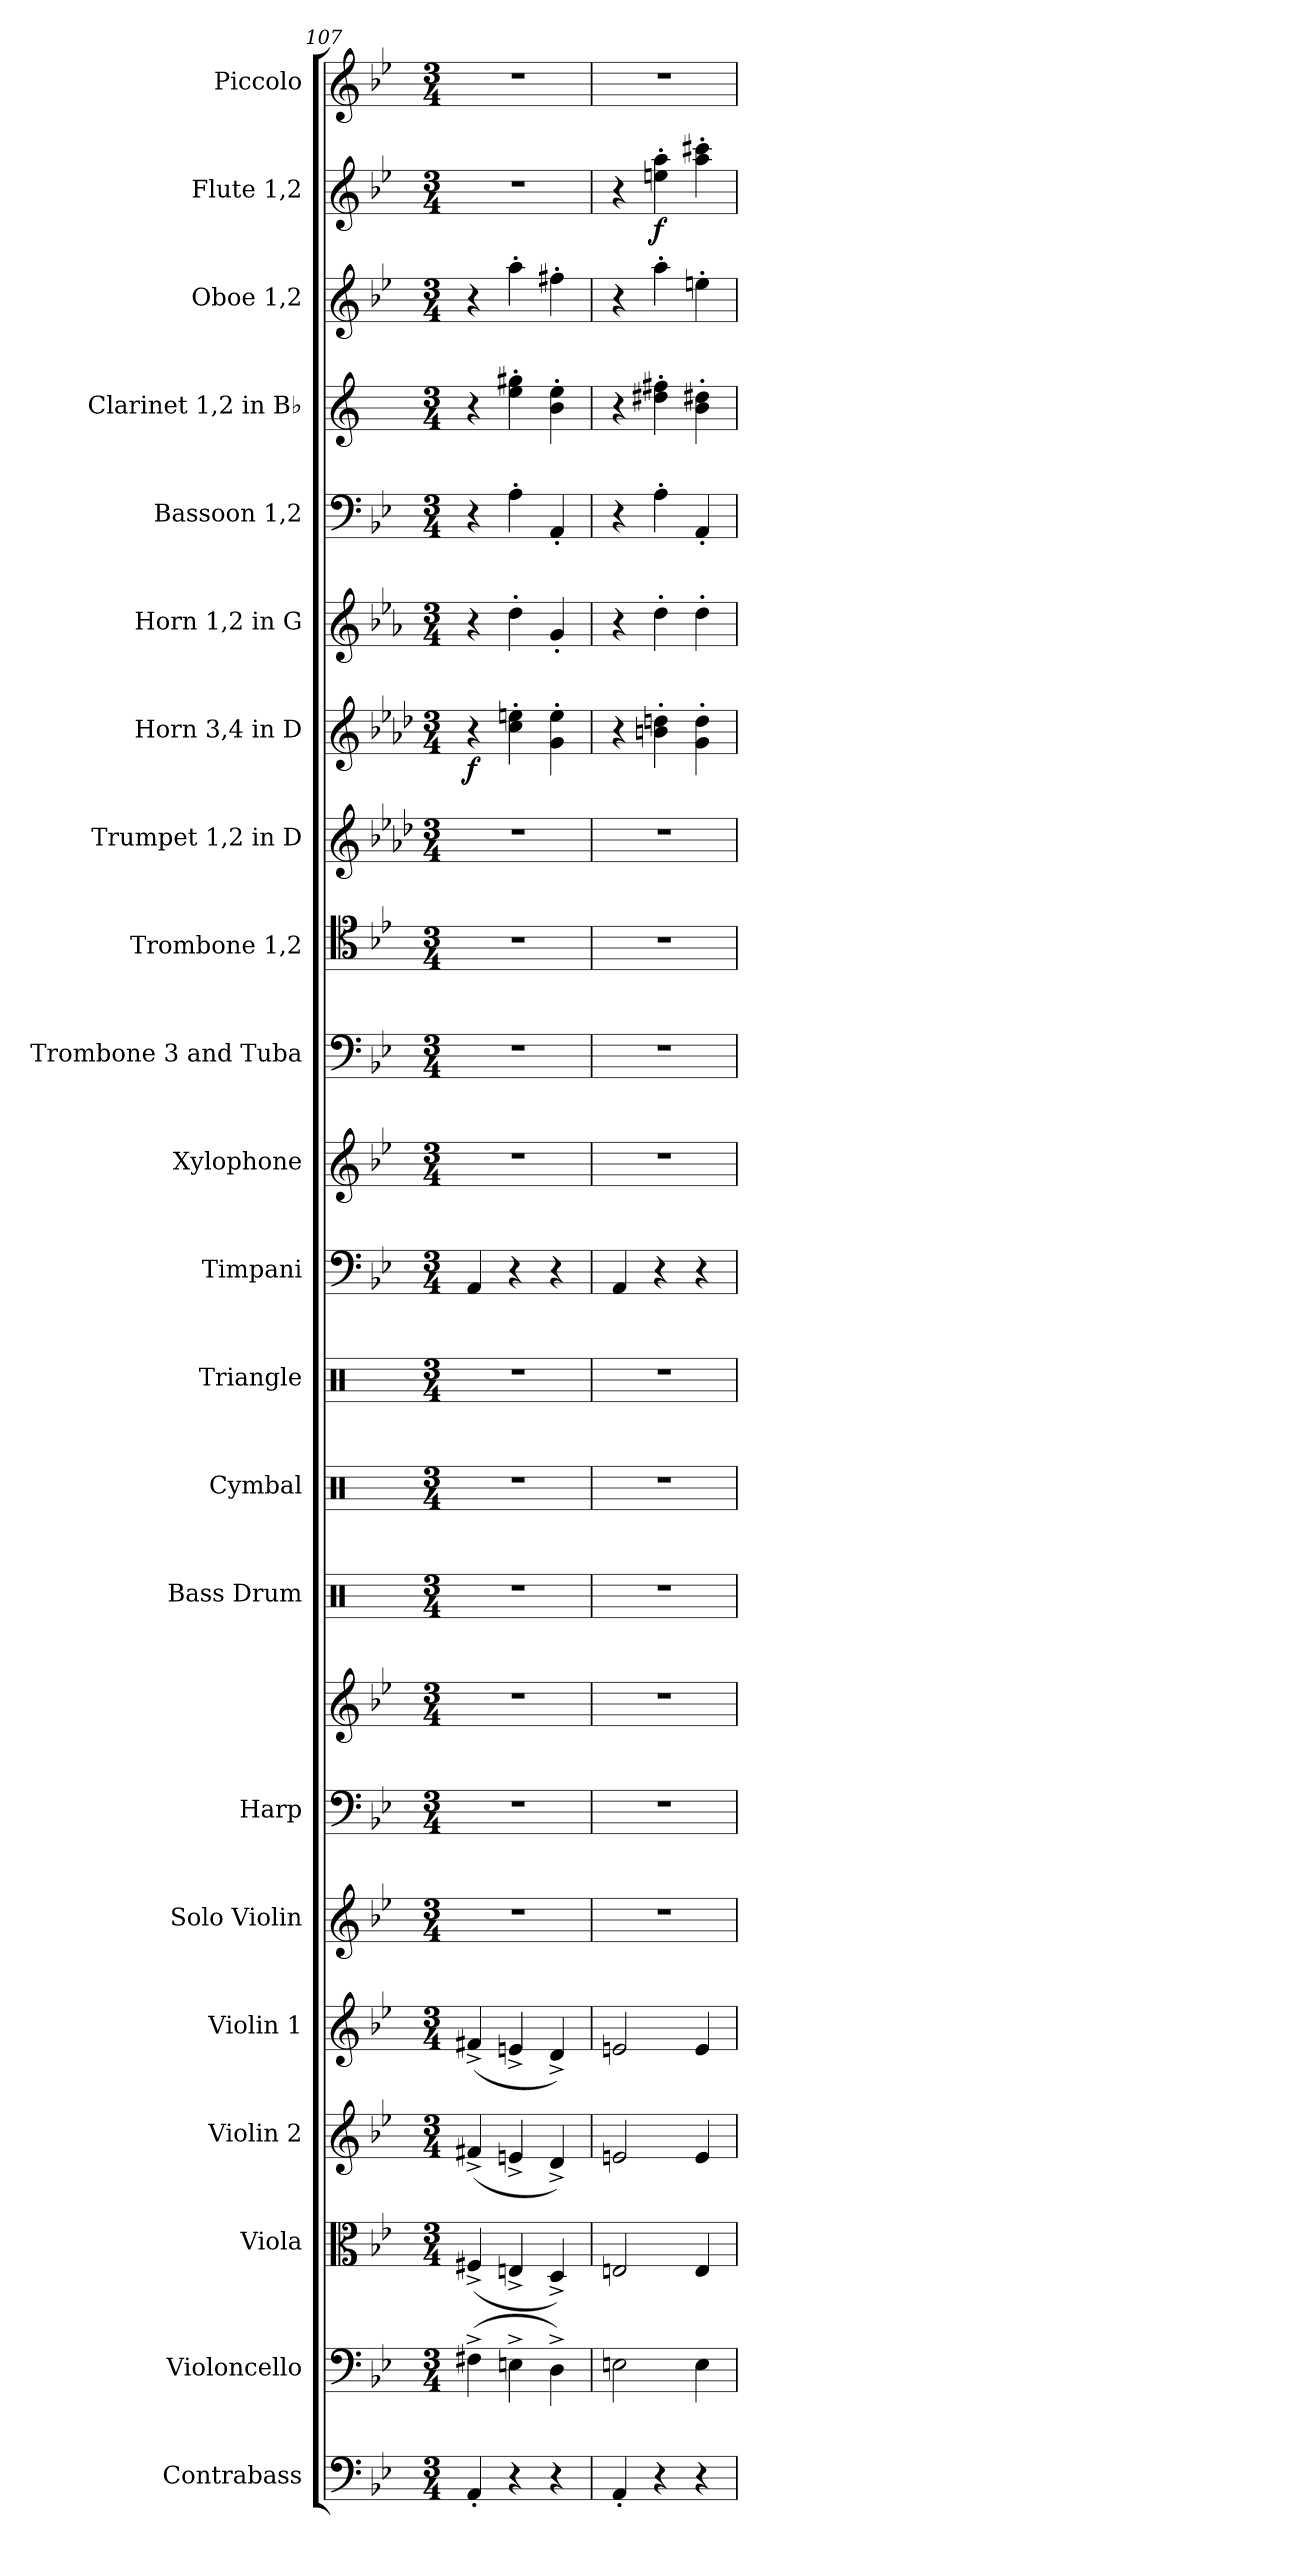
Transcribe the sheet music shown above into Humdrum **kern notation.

**kern	**kern	**kern	**kern	**kern	**kern	**kern	**kern	**kern	**kern	**kern	**kern	**kern	**kern	**kern	**kern	**kern	**dynam	**kern	**kern	**kern	**kern	**kern	**dynam	**kern
*part22	*part21	*part20	*part19	*part18	*part17	*part16	*part16	*part15	*part14	*part13	*part12	*part11	*part10	*part9	*part8	*part7	*part7	*part6	*part5	*part4	*part3	*part2	*part2	*part1
*staff23	*staff22	*staff21	*staff20	*staff19	*staff18	*staff17	*staff16	*staff15	*staff14	*staff13	*staff12	*staff11	*staff10	*staff9	*staff8	*staff7	*staff7	*staff6	*staff5	*staff4	*staff3	*staff2	*staff2	*staff1
*I"Contrabass	*I"Violoncello	*I"Viola	*I"Violin 2	*I"Violin 1	*I"Solo Violin	*I"Harp	*	*I"Bass Drum	*I"Cymbal	*I"Triangle	*I"Timpani	*I"Xylophone	*I"Trombone 3 and Tuba	*I"Trombone 1,2	*I"Trumpet 1,2 in D	*I"Horn 3,4 in D	*	*I"Horn 1,2 in G	*I"Bassoon 1,2	*I"Clarinet 1,2 in B♭	*I"Oboe 1,2	*I"Flute 1,2	*	*I"Piccolo
*I'Cb.	*I'Vc.	*I'Vla.	*I'Vln. 2	*I'Vln. 1	*I'Solo Vln.	*I'Hrp.	*	*I'B.D	*I'Cym.	*I'Trgl.	*I'Timp.	*I'Xyl.	*I'Tbn. 3 and Tba.	*I'Tbn. 1,2	*I'Tpt. 1,2 in D	*I'Hn. 3,4 in D	*	*I'Hn. 1,2 in G	*I'Bsn. 1,2	*I'Cl. 1,2 in B♭	*I'Ob. 1,2	*I'Fl. 1,2	*	*I'Picc.
*clefF4	*clefF4	*clefC3	*clefG2	*clefG2	*clefG2	*clefF4	*clefG2	*clefX	*clefX	*clefX	*clefF4	*clefG2	*clefF4	*clefC4	*clefG2	*clefG2	*	*clefG2	*clefF4	*clefG2	*clefG2	*clefG2	*	*clefG2
*ITrd7c12	*	*	*	*	*	*	*	*	*	*	*	*ITrd-7c-12	*	*	*ITrd-1c-2	*ITrd6c10	*	*ITrd3c5	*	*ITrd1c2	*	*	*	*ITrd-7c-12
*k[b-e-]	*k[b-e-]	*k[b-e-]	*k[b-e-]	*k[b-e-]	*k[b-e-]	*k[b-e-]	*k[b-e-]	*k[]	*k[]	*k[]	*k[b-e-]	*k[b-e-]	*k[b-e-]	*k[b-e-]	*k[b-e-]	*k[b-e-]	*	*k[b-e-]	*k[b-e-]	*k[b-e-]	*k[b-e-]	*k[b-e-]	*	*k[b-e-]
*M3/4	*M3/4	*M3/4	*M3/4	*M3/4	*M3/4	*M3/4	*M3/4	*M3/4	*M3/4	*M3/4	*M3/4	*M3/4	*M3/4	*M3/4	*M3/4	*M3/4	*	*M3/4	*M3/4	*M3/4	*M3/4	*M3/4	*	*M3/4
=107	=107	=107	=107	=107	=107	=107	=107	=107	=107	=107	=107	=107	=107	=107	=107	=107	=107	=107	=107	=107	=107	=107	=107	=107
!	!	!	!	!	!	!	!	!	!	!	!	!	!	!	!	!	!LO:DY:b	!	!	!	!	!	!	!
4AAA'/	(>4F#X^\	(<4F#X^/	(<4f#X^/	(<4f#X^/	2.r	2.r	2.r	2.r	2.r	2.r	4AA/	2.r	2.r	2.r	2.r	4r	f	4r	4r	4r	4r	2.r	.	2.r
4r	4En^\	4En^/	4en^/	4en^/	.	.	.	.	.	.	4r	.	.	.	.	4d\' 4f#X\'	.	4a'\	4A'\	4dd\' 4ff#X\'	4aa'\	.	.	.
4r	4D^\)	4D^/)	4d^/)	4d^/)	.	.	.	.	.	.	4r	.	.	.	.	4A\' 4f#\'	.	4d'/	4AA'/	4a\' 4dd\'	4ff#X'\	.	.	.
=108	=108	=108	=108	=108	=108	=108	=108	=108	=108	=108	=108	=108	=108	=108	=108	=108	=108	=108	=108	=108	=108	=108	=108	=108
4AAA'/	2En\	2En/	2en/	2en/	2.r	2.r	2.r	2.r	2.r	2.r	4AA/	2.r	2.r	2.r	2.r	4r	.	4r	4r	4r	4r	4r	.	2.r
!	!	!	!	!	!	!	!	!	!	!	!	!	!	!	!	!	!	!	!	!	!	!	!LO:DY:b	!
4r	.	.	.	.	.	.	.	.	.	.	4r	.	.	.	.	4c#X\' 4en\'	.	4a'\	4A'\	4cc#X\' 4een\'	4aa'\	4een\' 4aa\'	f	.
4r	4E\	4E/	4e/	4e/	.	.	.	.	.	.	4r	.	.	.	.	4A\' 4e\'	.	4a'\	4AA'/	4a\' 4cc#X\'	4een'\	4aa\' 4ccc#X\'	.	.
=	=	=	=	=	=	=	=	=	=	=	=	=	=	=	=	=	=	=	=	=	=	=	=	=
*-	*-	*-	*-	*-	*-	*-	*-	*-	*-	*-	*-	*-	*-	*-	*-	*-	*-	*-	*-	*-	*-	*-	*-	*-
